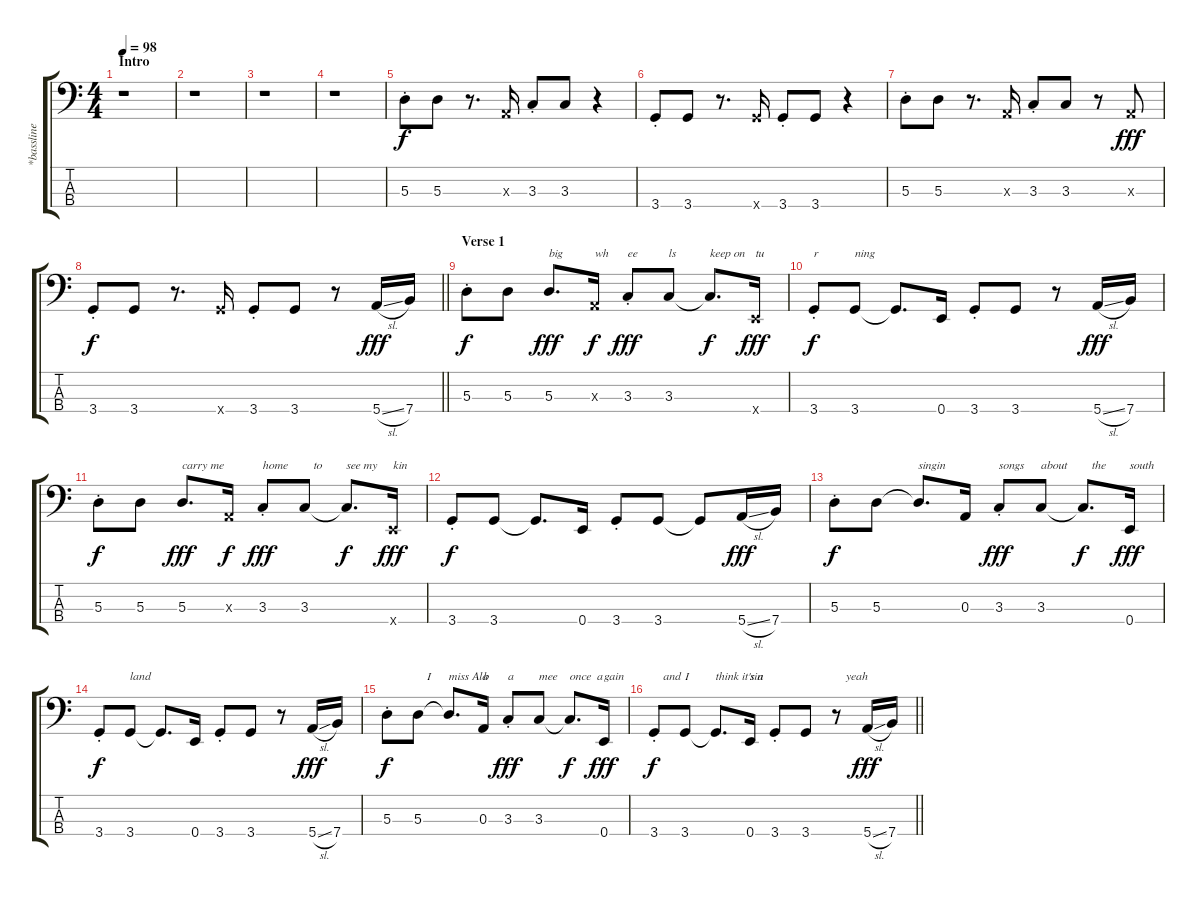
\track ("*bassline" "*bassline") {instrument electricbassfinger}
\staff {score tabs}
\tuning (G2 D2 A1 E1) {hide}
\ts (4 4)
\section ("" "Intro")
\tempo 98
\clef f4
\ks c
r.1{dy f instrument electricbassfinger} |
r.1 |
r.1 |
r.1 |
5.3{st}.8 5.3.8 r.8{d} 0.3{x}.16 3.3{st}.8 3.3.8 r.4 |
3.4{st}.8 3.4.8 r.8{d} 3.4{x}.16 3.4{st}.8 3.4.8 r.4 |
5.3{st}.8 5.3.8 r.8{d} 0.3{x}.16 3.3{st}.8 3.3.8 r.8 0.3{x}.8{dy fff} |
\barLineRight lightlight
3.4{st}.8{dy f} 3.4.8 r.8{d} 3.4{x}.16 3.4{st}.8 3.4.8 r.8 5.4{sl}.16{dy fff} 7.4.16 |
\section ("" "Verse 1")
5.3{st}.8{dy f} 5.3.8 5.3.8{d txt "big" dy fff} 0.3{x}.16{txt "wh" dy f} 3.3{st}.8{txt "ee" dy fff} 3.3.8{txt "ls"} 3.3{t}.8{d txt "keep on" dy f} 0.4{x}.16{txt "tu" dy fff} |
3.4{st}.8{txt "r" dy f} 3.4.8{txt "ning"} 3.4{t}.8{d} 0.4.16 3.4{st}.8 3.4.8 r.8 5.4{sl}.16{dy fff} 7.4.16 |
5.3{st}.8{dy f} 5.3.8 5.3.8{d txt "carry me" dy fff} 0.3{x}.16{dy f} 3.3{st}.8{txt "home" dy fff} 3.3.8{txt "   to"} 3.3{t}.8{d txt "see my" dy f} 0.4{x}.16{txt "kin" dy fff} |
3.4{st}.8{dy f} 3.4.8 3.4{t}.8{d} 0.4.16 3.4{st}.8 3.4.8 3.4{t}.8 5.4{sl}.16{dy fff} 7.4.16 |
5.3{st}.8{dy f} 5.3.8 5.3{t}.8{d txt "singin"} 0.3.16 3.3{st}.8{txt "songs" dy fff} 3.3.8{txt "about"} 3.3{t}.8{d txt "   the" dy f} 0.4.16{txt "south" dy fff} |
3.4{st}.8{dy f} 3.4.8{txt "land"} 3.4{t}.8{d} 0.4.16 3.4{st}.8 3.4.8 r.8 5.4{sl}.16{dy fff} 7.4.16 |
5.3{st}.8{dy f} 5.3.8{txt "   I"} 5.3{t}.8{d txt "miss Ala"} 0.3.16{txt "b"} 3.3{st}.8{txt "a" dy fff} 3.3.8{txt "mee"} 3.3{t}.8{d txt "once  a" dy f} 0.4.16{txt "gain" dy fff} |
\barLineRight lightlight
3.4{st}.8{txt "   and" dy f} 3.4.8{txt "I"} 3.4{t}.8{d txt "think it's a"} 0.4.16{txt "sin"} 3.4{st}.8 3.4.8 r.8{txt "   yeah"} 5.4{sl}.16{dy fff} 7.4.16
